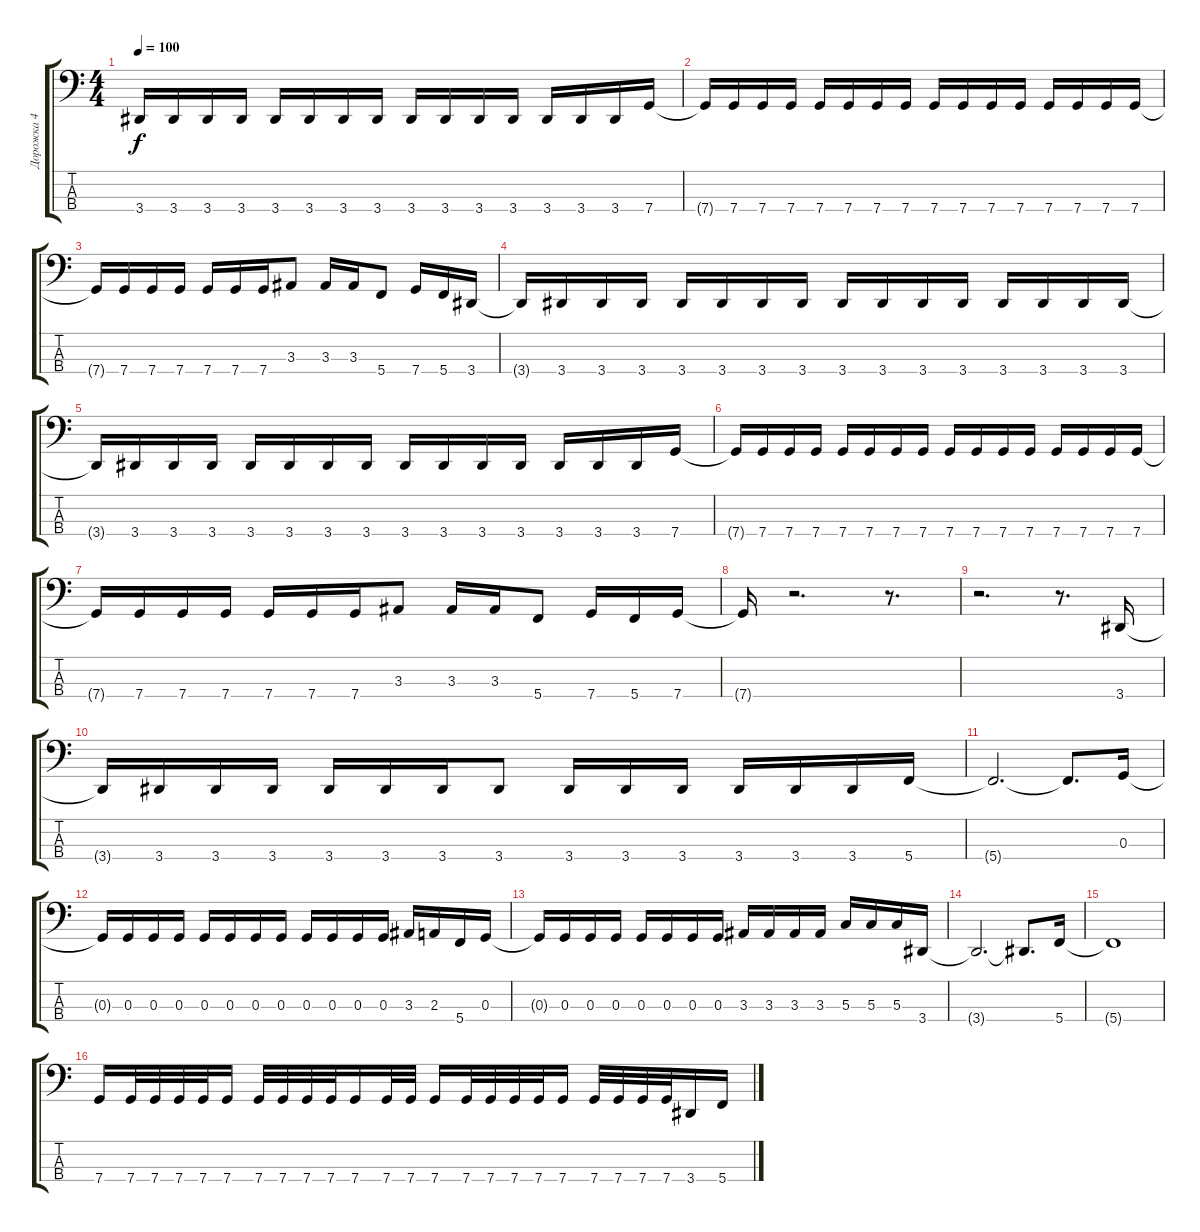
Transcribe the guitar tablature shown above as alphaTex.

\track ("Дорожка 4" "Дорожка 4") {instrument electricbassfinger}
\staff {score tabs}
\tuning (F2 C2 G1 C1) {hide}
\ts (4 4)
\tempo 100
\clef f4
\ks c
3.4{t}.16{dy f} 3.4.16 3.4.16 3.4.16 3.4.16 3.4.16 3.4.16 3.4.16 3.4.16 3.4.16 3.4.16 3.4.16 3.4.16 3.4.16 3.4.16 7.4.16 |
7.4{t}.16 7.4.16 7.4.16 7.4.16 7.4.16 7.4.16 7.4.16 7.4.16 7.4.16 7.4.16 7.4.16 7.4.16 7.4.16 7.4.16 7.4.16 7.4.16 |
7.4{t}.16 7.4.16 7.4.16 7.4.16 7.4.16 7.4.16 7.4.16 3.3.8 3.3.16 3.3.16 5.4.8 7.4.16 5.4.16 3.4.16 |
3.4{t}.16 3.4.16 3.4.16 3.4.16 3.4.16 3.4.16 3.4.16 3.4.16 3.4.16 3.4.16 3.4.16 3.4.16 3.4.16 3.4.16 3.4.16 3.4.16 |
3.4{t}.16 3.4.16 3.4.16 3.4.16 3.4.16 3.4.16 3.4.16 3.4.16 3.4.16 3.4.16 3.4.16 3.4.16 3.4.16 3.4.16 3.4.16 7.4.16 |
7.4{t}.16 7.4.16 7.4.16 7.4.16 7.4.16 7.4.16 7.4.16 7.4.16 7.4.16 7.4.16 7.4.16 7.4.16 7.4.16 7.4.16 7.4.16 7.4.16 |
7.4{t}.16 7.4.16 7.4.16 7.4.16 7.4.16 7.4.16 7.4.16 3.3.8 3.3.16 3.3.16 5.4.8 7.4.16 5.4.16 7.4.16 |
7.4{t}.16 r.2{d} r.8{d} |
r.2{d} r.8{d} 3.4.16 |
3.4{t}.16 3.4.16 3.4.16 3.4.16 3.4.16 3.4.16 3.4.16 3.4.8 3.4.16 3.4.16 3.4.16 3.4.16 3.4.16 3.4.16 5.4.16 |
5.4{t}.2{d} 5.4{t}.8{d} 0.3.16 |
0.3{t}.16 0.3.16 0.3.16 0.3.16 0.3.16 0.3.16 0.3.16 0.3.16 0.3.16 0.3.16 0.3.16 0.3.16 3.3.16 2.3.16 5.4.16 0.3.16 |
0.3{t}.16 0.3.16 0.3.16 0.3.16 0.3.16 0.3.16 0.3.16 0.3.16 3.3.16 3.3.16 3.3.16 3.3.16 5.3.16 5.3.16 5.3.16 3.4.16 |
3.4{t}.2{d} 3.4{t}.8{d} 5.4.16 |
5.4{t}.1 |
7.4.16 7.4.32 7.4.32 7.4.32 7.4.32 7.4.16 7.4.32 7.4.32 7.4.32 7.4.32 7.4.16 7.4.32 7.4.32 7.4.16 7.4.32 7.4.32 7.4.32 7.4.32 7.4.16 7.4.32 7.4.32 7.4.32 7.4.32 3.4.16 5.4.16
